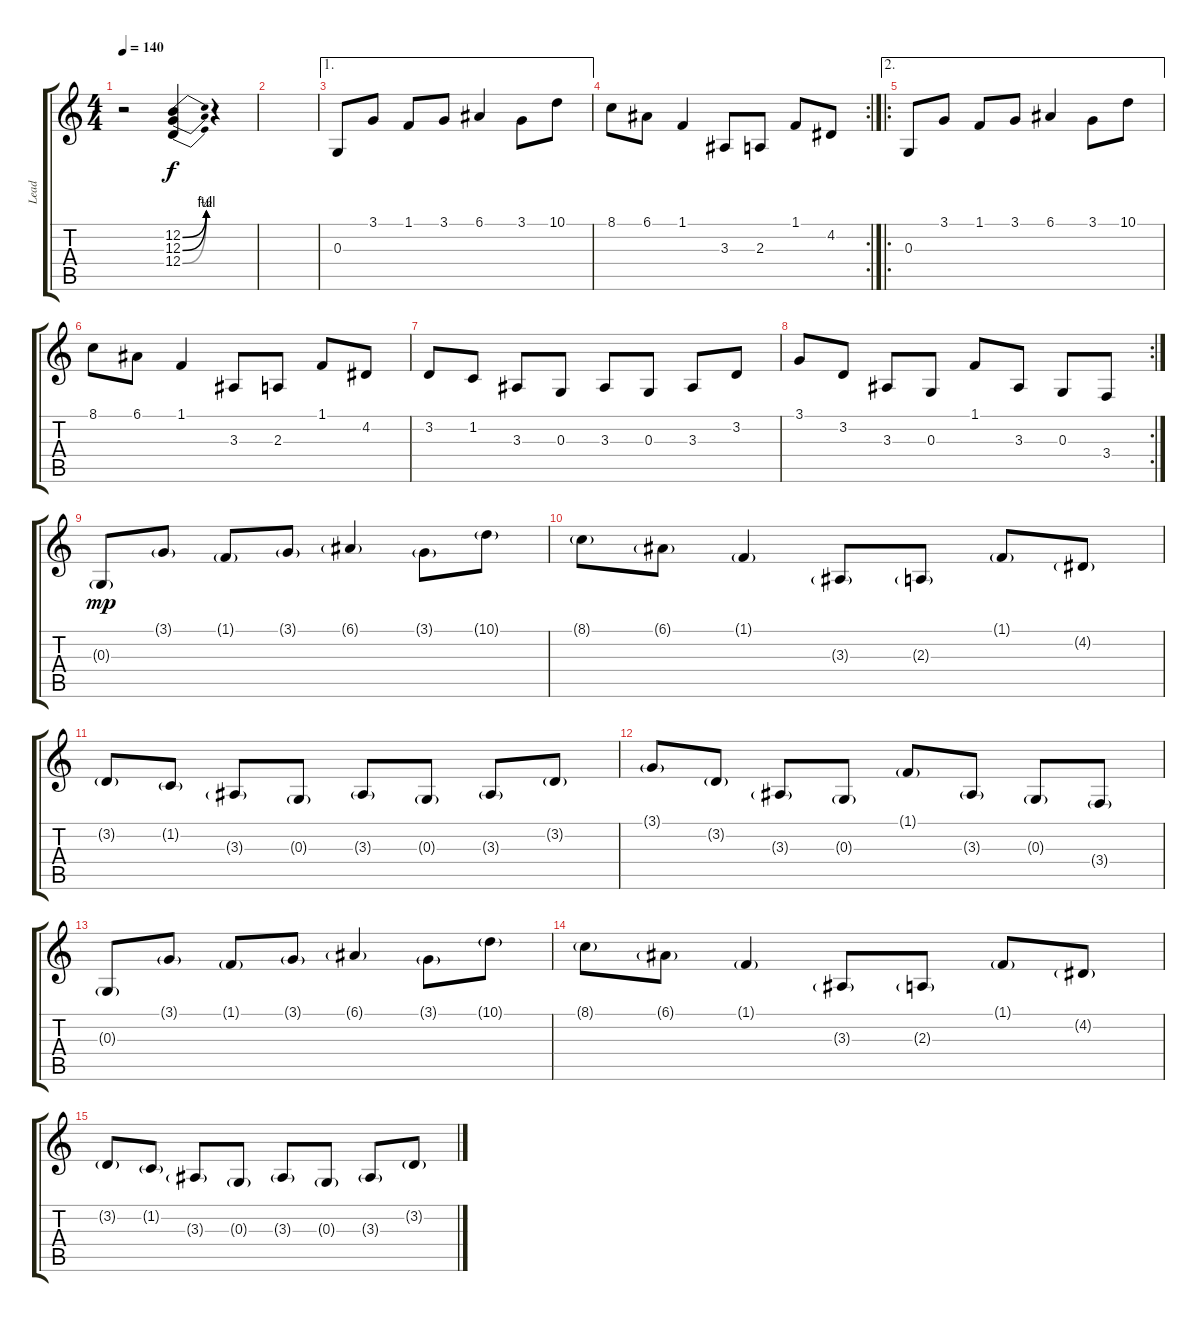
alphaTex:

\track ("Lead" "Lead") {instrument lead1square}
\staff {score tabs}
\tuning (E4 B3 G3 D3 A2 E2) {hide}
\ts (4 4)
\tempo 140
\clef g2
\ks c
r.2{dy f} (12.2{be (bend 0 0 60 2)} 12.3{be (bend 0 0 60 4)} 12.4{be (bend 0 0 60 4)}).4 r.4 |
|
\ae 1
0.3.8{instrument lead1square} 3.1.8 1.1.8 3.1.8 6.1.4 3.1.8 10.1.8 |
\rc 2
8.1.8 6.1.8 1.1.4 3.3.8 2.3.8 1.1.8 4.2.8 |
\ae 2
\ro
0.3.8{instrument lead1square} 3.1.8 1.1.8 3.1.8 6.1.4 3.1.8 10.1.8 |
8.1.8 6.1.8 1.1.4 3.3.8 2.3.8 1.1.8 4.2.8 |
3.2.8 1.2.8 3.3.8 0.3.8 3.3.8 0.3.8 3.3.8 3.2.8 |
\rc 2
3.1.8 3.2.8 3.3.8 0.3.8 1.1.8 3.3.8 0.3.8 3.4.8 |
0.3{g}.8{dy mp} 3.1{g}.8 1.1{g}.8 3.1{g}.8 6.1{g}.4 3.1{g}.8 10.1{g}.8 |
8.1{g}.8 6.1{g}.8 1.1{g}.4 3.3{g}.8 2.3{g}.8 1.1{g}.8 4.2{g}.8 |
3.2{g}.8 1.2{g}.8 3.3{g}.8 0.3{g}.8 3.3{g}.8 0.3{g}.8 3.3{g}.8 3.2{g}.8 |
3.1{g}.8 3.2{g}.8 3.3{g}.8 0.3{g}.8 1.1{g}.8 3.3{g}.8 0.3{g}.8 3.4{g}.8 |
0.3{g}.8 3.1{g}.8 1.1{g}.8 3.1{g}.8 6.1{g}.4 3.1{g}.8 10.1{g}.8 |
8.1{g}.8 6.1{g}.8 1.1{g}.4 3.3{g}.8 2.3{g}.8 1.1{g}.8 4.2{g}.8 |
3.2{g}.8 1.2{g}.8 3.3{g}.8 0.3{g}.8 3.3{g}.8 0.3{g}.8 3.3{g}.8 3.2{g}.8
